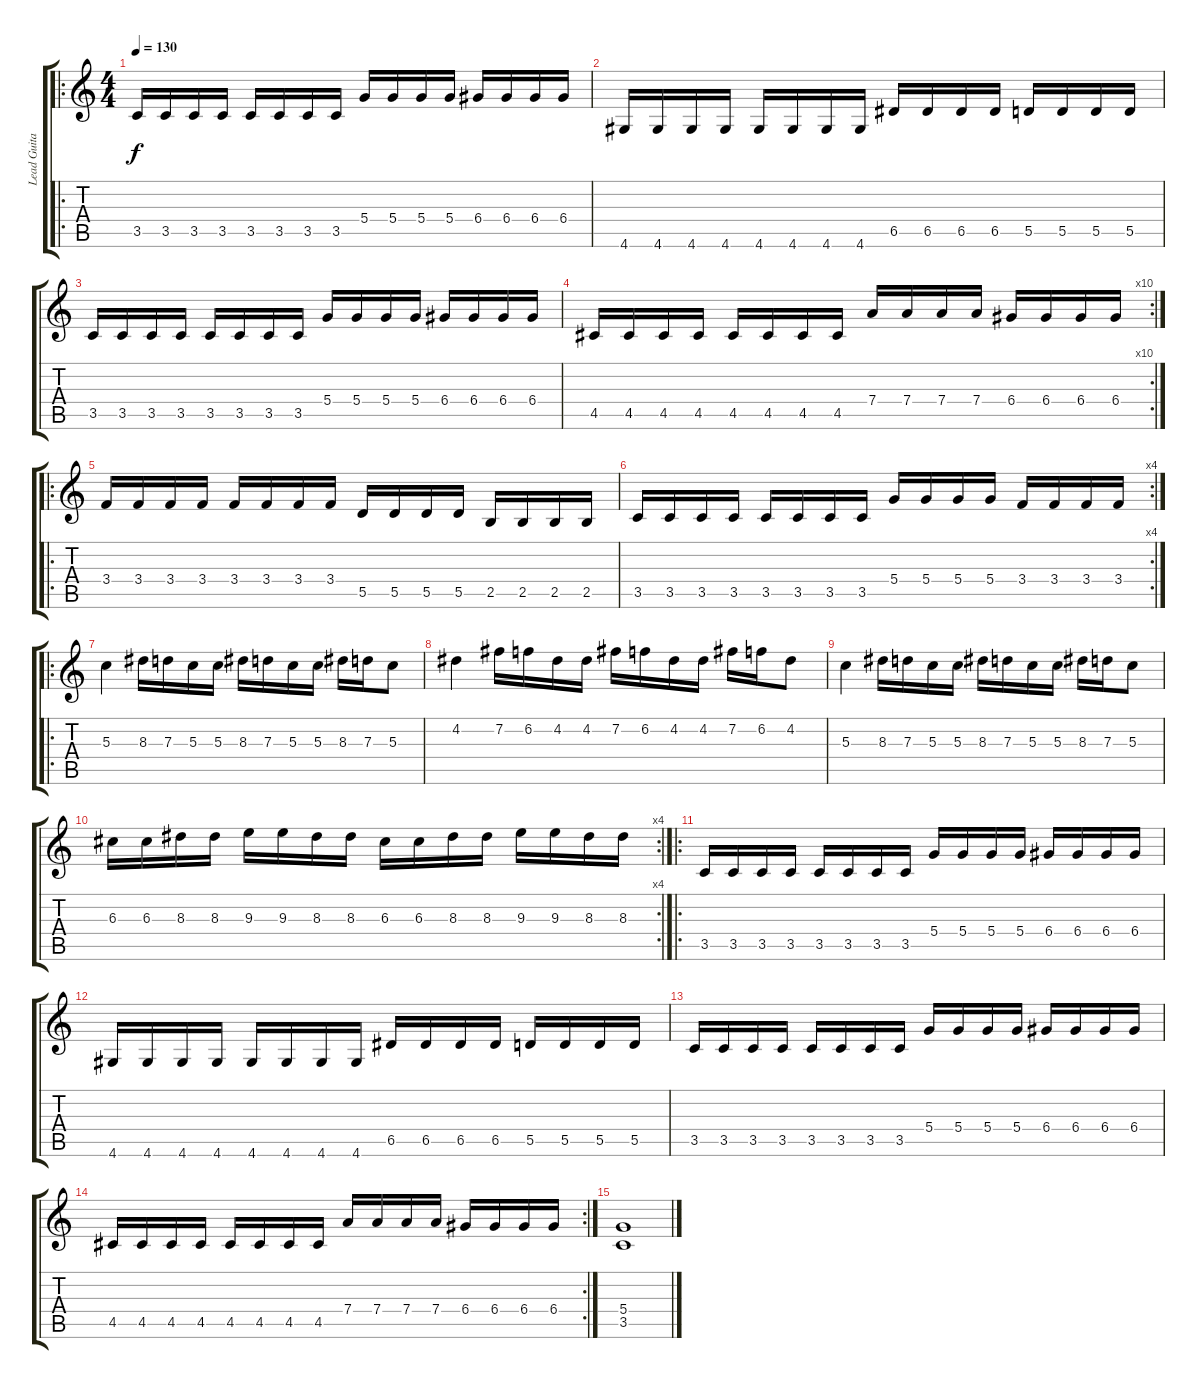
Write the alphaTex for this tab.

\track ("Lead Guitar" "Lead Guita") {instrument distortionguitar}
\staff {score tabs}
\tuning (E4 B3 G3 D3 A2 E2) {hide}
\ro
\ts (4 4)
\tempo 130
\clef g2
\ks c
3.5.16{dy f} 3.5.16 3.5.16 3.5.16 3.5.16 3.5.16 3.5.16 3.5.16 5.4.16 5.4.16 5.4.16 5.4.16 6.4.16 6.4.16 6.4.16 6.4.16 |
4.6.16 4.6.16 4.6.16 4.6.16 4.6.16 4.6.16 4.6.16 4.6.16 6.5.16 6.5.16 6.5.16 6.5.16 5.5.16 5.5.16 5.5.16 5.5.16 |
3.5.16 3.5.16 3.5.16 3.5.16 3.5.16 3.5.16 3.5.16 3.5.16 5.4.16 5.4.16 5.4.16 5.4.16 6.4.16 6.4.16 6.4.16 6.4.16 |
\rc 10
4.5.16 4.5.16 4.5.16 4.5.16 4.5.16 4.5.16 4.5.16 4.5.16 7.4.16 7.4.16 7.4.16 7.4.16 6.4.16 6.4.16 6.4.16 6.4.16 |
\ro
3.4.16 3.4.16 3.4.16 3.4.16 3.4.16 3.4.16 3.4.16 3.4.16 5.5.16 5.5.16 5.5.16 5.5.16 2.5.16 2.5.16 2.5.16 2.5.16 |
\rc 4
3.5.16 3.5.16 3.5.16 3.5.16 3.5.16 3.5.16 3.5.16 3.5.16 5.4.16 5.4.16 5.4.16 5.4.16 3.4.16 3.4.16 3.4.16 3.4.16 |
\ro
5.3.4 8.3.16 7.3.16 5.3.16 5.3.16 8.3.16 7.3.16 5.3.16 5.3.16 8.3.16 7.3.16 5.3.8 |
4.2.4 7.2.16 6.2.16 4.2.16 4.2.16 7.2.16 6.2.16 4.2.16 4.2.16 7.2.16 6.2.16 4.2.8 |
5.3.4 8.3.16 7.3.16 5.3.16 5.3.16 8.3.16 7.3.16 5.3.16 5.3.16 8.3.16 7.3.16 5.3.8 |
\rc 4
6.3.16 6.3.16 8.3.16 8.3.16 9.3.16 9.3.16 8.3.16 8.3.16 6.3.16 6.3.16 8.3.16 8.3.16 9.3.16 9.3.16 8.3.16 8.3.16 |
\ro
3.5.16 3.5.16 3.5.16 3.5.16 3.5.16 3.5.16 3.5.16 3.5.16 5.4.16 5.4.16 5.4.16 5.4.16 6.4.16 6.4.16 6.4.16 6.4.16 |
4.6.16 4.6.16 4.6.16 4.6.16 4.6.16 4.6.16 4.6.16 4.6.16 6.5.16 6.5.16 6.5.16 6.5.16 5.5.16 5.5.16 5.5.16 5.5.16 |
3.5.16 3.5.16 3.5.16 3.5.16 3.5.16 3.5.16 3.5.16 3.5.16 5.4.16 5.4.16 5.4.16 5.4.16 6.4.16 6.4.16 6.4.16 6.4.16 |
\rc 2
4.5.16 4.5.16 4.5.16 4.5.16 4.5.16 4.5.16 4.5.16 4.5.16 7.4.16 7.4.16 7.4.16 7.4.16 6.4.16 6.4.16 6.4.16 6.4.16 |
(5.4 3.5).1
